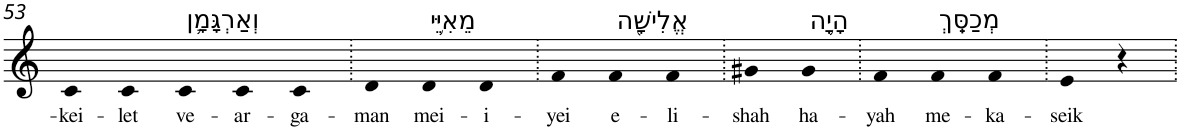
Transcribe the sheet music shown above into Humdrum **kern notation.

**kern	**text
*part1	*part1
*staff1	*staff1
*I"Piano	*
*I'Pno	*
!!LO:PB:g=z
*clefG2	*
*k[]	*
=53	=53
!	!LO:LY:b
4c	-kei-
!	!LO:LY:b
4c	-let
!LO:TX:a:t=וְאַרְגָּמָ֛ן	!
!	!LO:LY:b
4c	ve-
!	!LO:LY:b
4c	-ar-
!	!LO:LY:b
4c	-ga-
=54.	=54.
!	!LO:LY:b
4d	-man
!LO:TX:a:t=מֵאִיֵּ֥י	!
!	!LO:LY:b
4d	mei-
!	!LO:LY:b
4d	-i-
=55.	=55.
!	!LO:LY:b
4f	-yei
!LO:TX:a:t=אֱלִישָׁ֖ה	!
!	!LO:LY:b
4f	e-
!	!LO:LY:b
4f	-li-
=56.	=56.
!	!LO:LY:b
4g#X	-shah
!LO:TX:a:t=הָיָ֥ה	!
!	!LO:LY:b
4g#	ha-
=57.	=57.
!	!LO:LY:b
4f	-yah
!LO:TX:a:t=מְכַסֵּֽךְ	!
!	!LO:LY:b
4f	me-
!	!LO:LY:b
4f	-ka-
=58.	=58.
!	!LO:LY:b
4e	-seik
4r	.
=.	=.
*-	*-
